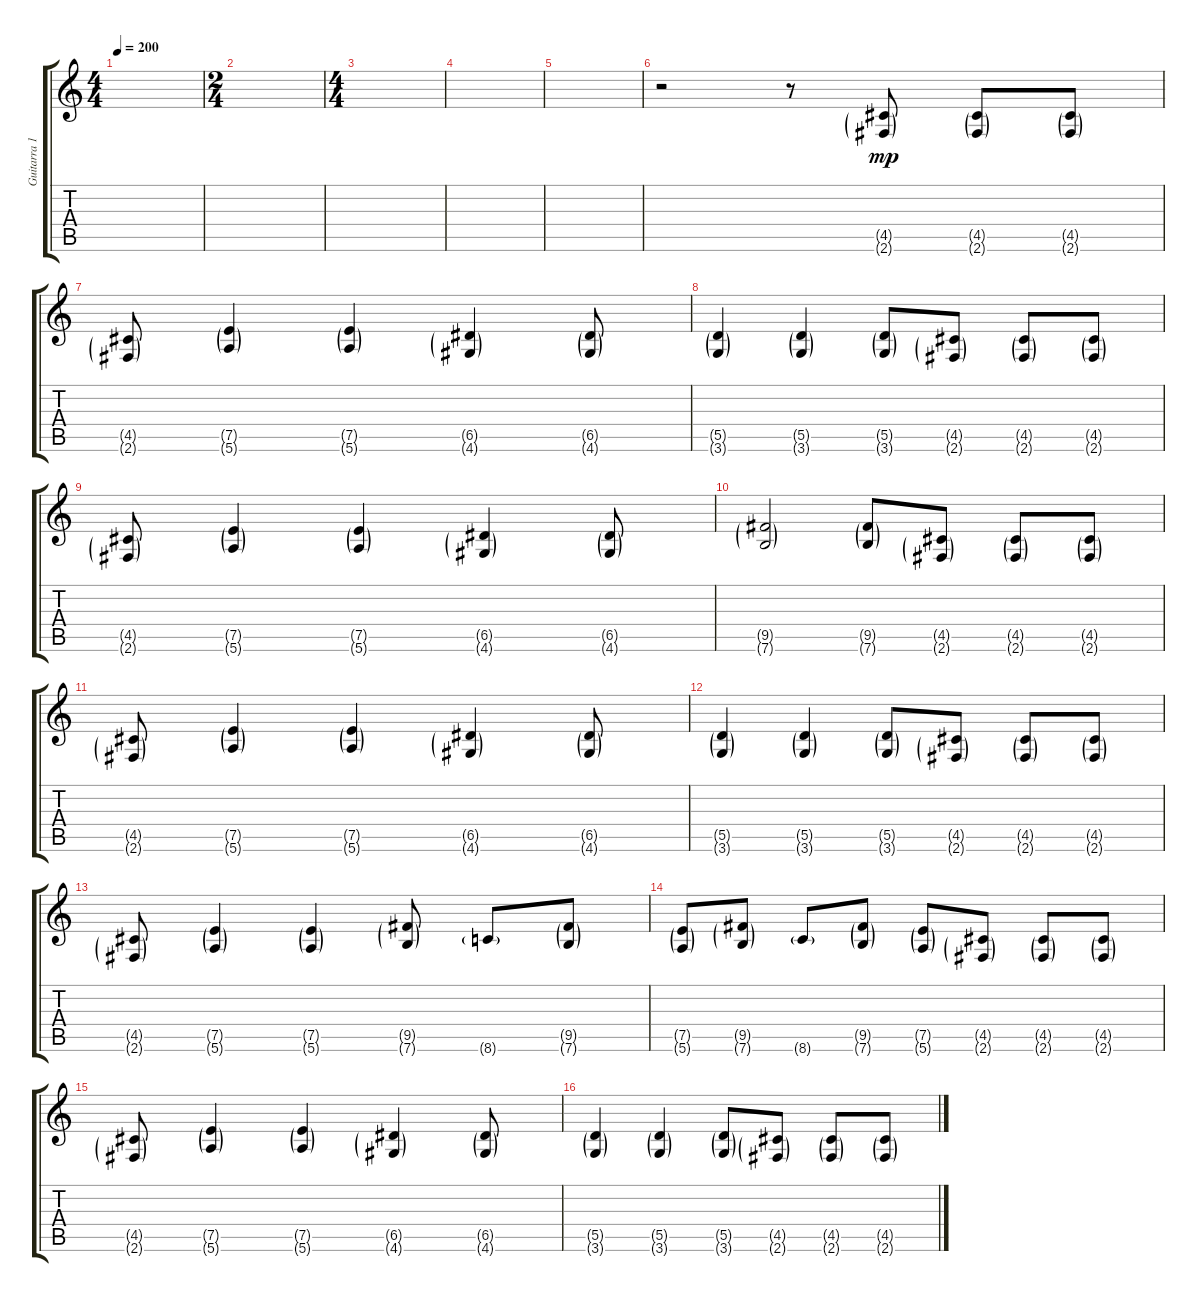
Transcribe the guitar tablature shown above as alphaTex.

\track ("Guitarra 1 (Aldana)" "Guitarra 1") {instrument distortionguitar}
\staff {score tabs}
\tuning (E4 B3 G3 D3 A2 E2) {hide}
\ts (4 4)
\tempo 200
\clef g2
\ks c
|
\ts (2 4)
|
\ts (4 4)
|
|
|
r.2 r.8 (4.5{g} 2.6{g}).8{dy mp} (4.5{g} 2.6{g}).8 (4.5{g} 2.6{g}).8 |
(4.5{g} 2.6{g}).8 (7.5{g} 5.6{g}).4 (7.5{g} 5.6{g}).4 (6.5{g} 4.6{g}).4 (6.5{g} 4.6{g}).8 |
(5.5{g} 3.6{g}).4 (5.5{g} 3.6{g}).4 (5.5{g} 3.6{g}).8 (4.5{g} 2.6{g}).8 (4.5{g} 2.6{g}).8 (4.5{g} 2.6{g}).8 |
(4.5{g} 2.6{g}).8 (7.5{g} 5.6{g}).4 (7.5{g} 5.6{g}).4 (6.5{g} 4.6{g}).4 (6.5{g} 4.6{g}).8 |
(9.5{g} 7.6{g}).2 (9.5{g} 7.6{g}).8 (4.5{g} 2.6{g}).8 (4.5{g} 2.6{g}).8 (4.5{g} 2.6{g}).8 |
(4.5{g} 2.6{g}).8 (7.5{g} 5.6{g}).4 (7.5{g} 5.6{g}).4 (6.5{g} 4.6{g}).4 (6.5{g} 4.6{g}).8 |
(5.5{g} 3.6{g}).4 (5.5{g} 3.6{g}).4 (5.5{g} 3.6{g}).8 (4.5{g} 2.6{g}).8 (4.5{g} 2.6{g}).8 (4.5{g} 2.6{g}).8 |
(4.5{g} 2.6{g}).8 (7.5{g} 5.6{g}).4 (7.5{g} 5.6{g}).4 (9.5{g} 7.6{g}).8 8.6{g}.8 (9.5{g} 7.6{g}).8 |
(7.5{g} 5.6{g}).8 (9.5{g} 7.6{g}).8 8.6{g}.8 (9.5{g} 7.6{g}).8 (7.5{g} 5.6{g}).8 (4.5{g} 2.6{g}).8 (4.5{g} 2.6{g}).8 (4.5{g} 2.6{g}).8 |
(4.5{g} 2.6{g}).8 (7.5{g} 5.6{g}).4 (7.5{g} 5.6{g}).4 (6.5{g} 4.6{g}).4 (6.5{g} 4.6{g}).8 |
(5.5{g} 3.6{g}).4 (5.5{g} 3.6{g}).4 (5.5{g} 3.6{g}).8 (4.5{g} 2.6{g}).8 (4.5{g} 2.6{g}).8 (4.5{g} 2.6{g}).8
